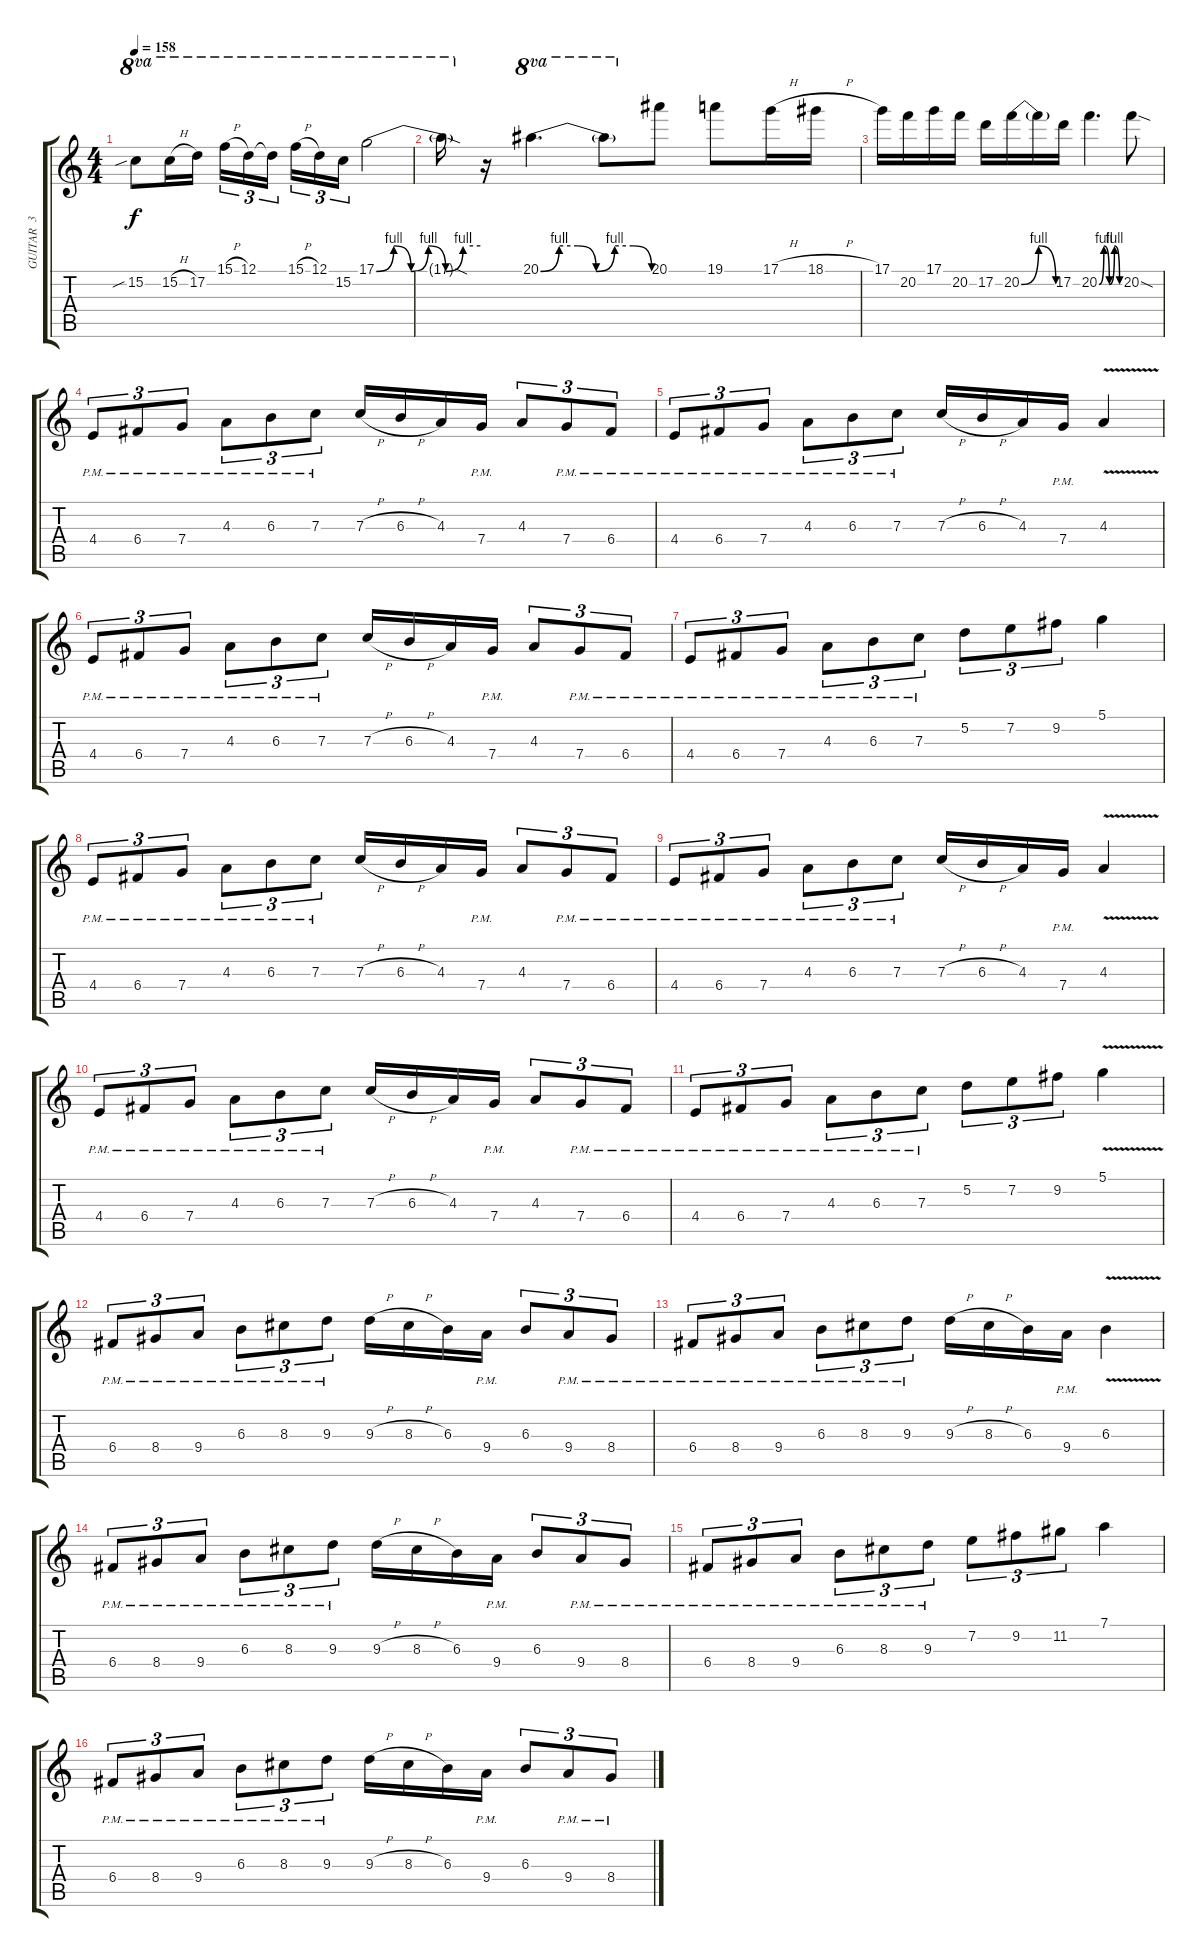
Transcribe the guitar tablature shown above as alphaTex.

\track ("GUITAR  3" "GUITAR  3") {instrument distortionguitar}
\staff {score tabs}
\tuning (D4 A3 F3 C3 G2 D2) {hide}
\ts (4 4)
\tempo 158
\clef g2
\ks c
15.2{sib}.8{ot 8va dy f} 15.2{h}.16{ot 8va} 17.2.16{ot 8va} 15.1{h}.16{tu (3 2) ot 8va} 12.1.16{tu (3 2) ot 8va} 12.1{t}.16{tu (3 2) ot 8va beam splitsecondary} 15.1{h}.16{tu (3 2) ot 8va} 12.1.16{tu (3 2) ot 8va} 15.2.16{tu (3 2) ot 8va} 17.1{be (custom 0 0 10 4 20 0 30 4 40 0 50 4 60 4)}.2{ot 8va} |
17.1{sod t}.16{ot 8va} r.16 20.1{be (custom 0 0 10 4 20 4 30 0 40 4 50 4 60 0)}.4{d ot 8va} 20.1{t}.8{ot 8va} 20.1.8 19.1.8 17.1{h}.16 18.1{h}.16 |
17.1.16 20.2.16 17.1.16 20.2.16 17.2.16 20.2{be (bendrelease 0 0 30 4 30 4 60 0)}.16 20.2{t}.16 17.2.16 20.2{be (custom 0 0 14 4 30 0 45 4 60 0)}.4{d} 20.2{sod}.8 |
4.4{pm}.8{tu (3 2)} 6.4{pm}.8{tu (3 2)} 7.4{pm}.8{tu (3 2)} 4.3{pm}.8{tu (3 2)} 6.3{pm}.8{tu (3 2)} 7.3{pm}.8{tu (3 2)} 7.3{h}.16 6.3{h}.16 4.3.16 7.4{pm}.16 4.3.8{tu (3 2)} 7.4{pm}.8{tu (3 2)} 6.4{pm}.8{tu (3 2)} |
4.4{pm}.8{tu (3 2)} 6.4{pm}.8{tu (3 2)} 7.4{pm}.8{tu (3 2)} 4.3{pm}.8{tu (3 2)} 6.3{pm}.8{tu (3 2)} 7.3{pm}.8{tu (3 2)} 7.3{h}.16 6.3{h}.16 4.3.16 7.4{pm}.16 4.3{v}.4 |
4.4{pm}.8{tu (3 2)} 6.4{pm}.8{tu (3 2)} 7.4{pm}.8{tu (3 2)} 4.3{pm}.8{tu (3 2)} 6.3{pm}.8{tu (3 2)} 7.3{pm}.8{tu (3 2)} 7.3{h}.16 6.3{h}.16 4.3.16 7.4{pm}.16 4.3.8{tu (3 2)} 7.4{pm}.8{tu (3 2)} 6.4{pm}.8{tu (3 2)} |
4.4{pm}.8{tu (3 2)} 6.4{pm}.8{tu (3 2)} 7.4{pm}.8{tu (3 2)} 4.3{pm}.8{tu (3 2)} 6.3{pm}.8{tu (3 2)} 7.3{pm}.8{tu (3 2)} 5.2.8{tu (3 2)} 7.2.8{tu (3 2)} 9.2.8{tu (3 2)} 5.1.4 |
4.4{pm}.8{tu (3 2)} 6.4{pm}.8{tu (3 2)} 7.4{pm}.8{tu (3 2)} 4.3{pm}.8{tu (3 2)} 6.3{pm}.8{tu (3 2)} 7.3{pm}.8{tu (3 2)} 7.3{h}.16 6.3{h}.16 4.3.16 7.4{pm}.16 4.3.8{tu (3 2)} 7.4{pm}.8{tu (3 2)} 6.4{pm}.8{tu (3 2)} |
4.4{pm}.8{tu (3 2)} 6.4{pm}.8{tu (3 2)} 7.4{pm}.8{tu (3 2)} 4.3{pm}.8{tu (3 2)} 6.3{pm}.8{tu (3 2)} 7.3{pm}.8{tu (3 2)} 7.3{h}.16 6.3{h}.16 4.3.16 7.4{pm}.16 4.3{v}.4 |
4.4{pm}.8{tu (3 2)} 6.4{pm}.8{tu (3 2)} 7.4{pm}.8{tu (3 2)} 4.3{pm}.8{tu (3 2)} 6.3{pm}.8{tu (3 2)} 7.3{pm}.8{tu (3 2)} 7.3{h}.16 6.3{h}.16 4.3.16 7.4{pm}.16 4.3.8{tu (3 2)} 7.4{pm}.8{tu (3 2)} 6.4{pm}.8{tu (3 2)} |
4.4{pm}.8{tu (3 2)} 6.4{pm}.8{tu (3 2)} 7.4{pm}.8{tu (3 2)} 4.3{pm}.8{tu (3 2)} 6.3{pm}.8{tu (3 2)} 7.3{pm}.8{tu (3 2)} 5.2.8{tu (3 2)} 7.2.8{tu (3 2)} 9.2.8{tu (3 2)} 5.1{v}.4 |
6.4{pm}.8{tu (3 2)} 8.4{pm}.8{tu (3 2)} 9.4{pm}.8{tu (3 2)} 6.3{pm}.8{tu (3 2)} 8.3{pm}.8{tu (3 2)} 9.3{pm}.8{tu (3 2)} 9.3{h}.16 8.3{h}.16 6.3.16 9.4{pm}.16 6.3.8{tu (3 2)} 9.4{pm}.8{tu (3 2)} 8.4{pm}.8{tu (3 2)} |
6.4{pm}.8{tu (3 2)} 8.4{pm}.8{tu (3 2)} 9.4{pm}.8{tu (3 2)} 6.3{pm}.8{tu (3 2)} 8.3{pm}.8{tu (3 2)} 9.3{pm}.8{tu (3 2)} 9.3{h}.16 8.3{h}.16 6.3.16 9.4{pm}.16 6.3{v}.4 |
6.4{pm}.8{tu (3 2)} 8.4{pm}.8{tu (3 2)} 9.4{pm}.8{tu (3 2)} 6.3{pm}.8{tu (3 2)} 8.3{pm}.8{tu (3 2)} 9.3{pm}.8{tu (3 2)} 9.3{h}.16 8.3{h}.16 6.3.16 9.4{pm}.16 6.3.8{tu (3 2)} 9.4{pm}.8{tu (3 2)} 8.4{pm}.8{tu (3 2)} |
6.4{pm}.8{tu (3 2)} 8.4{pm}.8{tu (3 2)} 9.4{pm}.8{tu (3 2)} 6.3{pm}.8{tu (3 2)} 8.3{pm}.8{tu (3 2)} 9.3{pm}.8{tu (3 2)} 7.2.8{tu (3 2)} 9.2.8{tu (3 2)} 11.2.8{tu (3 2)} 7.1.4 |
6.4{pm}.8{tu (3 2)} 8.4{pm}.8{tu (3 2)} 9.4{pm}.8{tu (3 2)} 6.3{pm}.8{tu (3 2)} 8.3{pm}.8{tu (3 2)} 9.3{pm}.8{tu (3 2)} 9.3{h}.16 8.3{h}.16 6.3.16 9.4{pm}.16 6.3.8{tu (3 2)} 9.4{pm}.8{tu (3 2)} 8.4{pm}.8{tu (3 2)}
